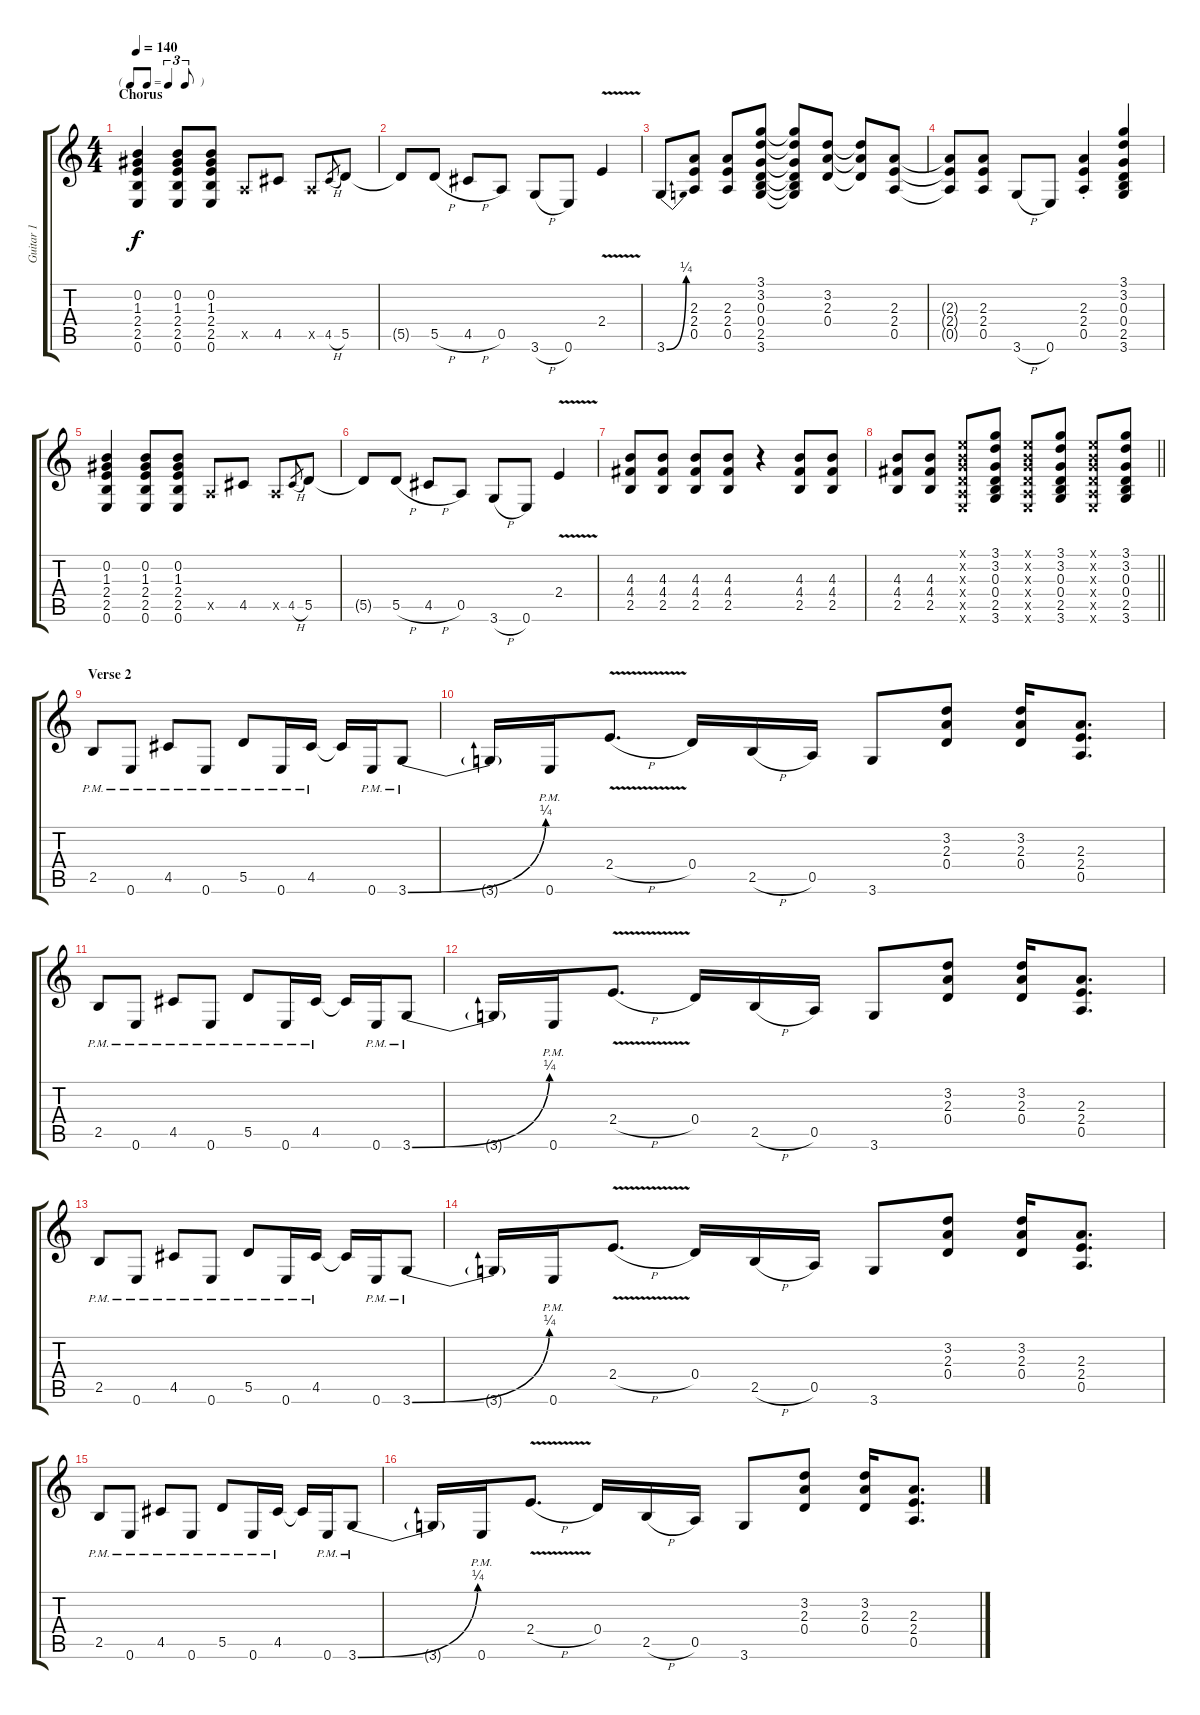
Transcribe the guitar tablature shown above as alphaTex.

\track ("Guitar 1" "Guitar 1") {instrument distortionguitar}
\staff {score tabs}
\tuning (E4 B3 G3 D3 A2 E2) {hide}
\ts (4 4)
\tf triplet8th
\section ("" "Chorus")
\tempo 140
\clef g2
\ks c
(0.2 1.3 2.4 2.5 0.6).4{dy f} (0.2 1.3 2.4 2.5 0.6).8 (0.2 1.3 2.4 2.5 0.6).8 0.5{x}.8 4.5.8 0.5{x}.8 4.5{h}.8{gr} 5.5.8 |
5.5{t}.8 5.5{h}.8 4.5{h}.8 0.5.8 3.6{h}.8 0.6.8 2.4{v}.4 |
3.6{be (bend 0 0 60 1)}.8 (2.3 2.4 0.5).8 (2.3 2.4 0.5).8 (3.1 3.2 0.3 0.4 2.5 3.6).8 (3.1{t} 3.2{t} 0.3{t} 0.4{t} 2.5{t} 3.6{t}).8 (3.2 2.3 0.4).8 (3.2{t} 2.3{t} 0.4{t}).8 (2.3 2.4 0.5).8 |
(2.3{t} 2.4{t} 0.5{t}).8 (2.3 2.4 0.5).8 3.6{h}.8 0.6.8 (2.3{st} 2.4{st} 0.5{st}).4 (3.1 3.2 0.3 0.4 2.5 3.6).4 |
(0.2 1.3 2.4 2.5 0.6).4 (0.2 1.3 2.4 2.5 0.6).8 (0.2 1.3 2.4 2.5 0.6).8 0.5{x}.8 4.5.8 0.5{x}.8 4.5{h}.8{gr} 5.5.8 |
5.5{t}.8 5.5{h}.8 4.5{h}.8 0.5.8 3.6{h}.8 0.6.8 2.4{v}.4 |
(4.3 4.4 2.5).8 (4.3 4.4 2.5).8 (4.3 4.4 2.5).8 (4.3 4.4 2.5).8 r.4 (4.3 4.4 2.5).8 (4.3 4.4 2.5).8 |
\barLineRight lightlight
(4.3 4.4 2.5).8 (4.3 4.4 2.5).8 (0.1{x} 0.2{x} 0.3{x} 0.4{x} 0.5{x} 0.6{x}).8 (3.1 3.2 0.3 0.4 2.5 3.6).8 (0.1{x} 0.2{x} 0.3{x} 0.4{x} 0.5{x} 0.6{x}).8 (3.1 3.2 0.3 0.4 2.5 3.6).8 (0.1{x} 0.2{x} 0.3{x} 0.4{x} 0.5{x} 0.6{x}).8 (3.1 3.2 0.3 0.4 2.5 3.6).8 |
\section ("" "Verse 2")
2.5{pm}.8 0.6{pm}.8 4.5{pm}.8 0.6{pm}.8 5.5{pm}.8 0.6{pm}.16 4.5{pm}.16 4.5{t}.16 0.6{pm}.16 3.6{be (bend 0 0 60 1) pm}.8 |
3.6{t}.16 0.6{pm}.16 2.4{v h}.8{d} 0.4.16 2.5{h}.16 0.5.16 3.6.8 (3.2 2.3 0.4).8 (3.2 2.3 0.4).16 (2.3 2.4 0.5).8{d} |
2.5{pm}.8 0.6{pm}.8 4.5{pm}.8 0.6{pm}.8 5.5{pm}.8 0.6{pm}.16 4.5{pm}.16 4.5{t}.16 0.6{pm}.16 3.6{be (bend 0 0 60 1) pm}.8 |
3.6{t}.16 0.6{pm}.16 2.4{v h}.8{d} 0.4.16 2.5{h}.16 0.5.16 3.6.8 (3.2 2.3 0.4).8 (3.2 2.3 0.4).16 (2.3 2.4 0.5).8{d} |
2.5{pm}.8 0.6{pm}.8 4.5{pm}.8 0.6{pm}.8 5.5{pm}.8 0.6{pm}.16 4.5{pm}.16 4.5{t}.16 0.6{pm}.16 3.6{be (bend 0 0 60 1) pm}.8 |
3.6{t}.16 0.6{pm}.16 2.4{v h}.8{d} 0.4.16 2.5{h}.16 0.5.16 3.6.8 (3.2 2.3 0.4).8 (3.2 2.3 0.4).16 (2.3 2.4 0.5).8{d} |
2.5{pm}.8 0.6{pm}.8 4.5{pm}.8 0.6{pm}.8 5.5{pm}.8 0.6{pm}.16 4.5{pm}.16 4.5{t}.16 0.6{pm}.16 3.6{be (bend 0 0 60 1) pm}.8 |
3.6{t}.16 0.6{pm}.16 2.4{v h}.8{d} 0.4.16 2.5{h}.16 0.5.16 3.6.8 (3.2 2.3 0.4).8 (3.2 2.3 0.4).16 (2.3 2.4 0.5).8{d}
